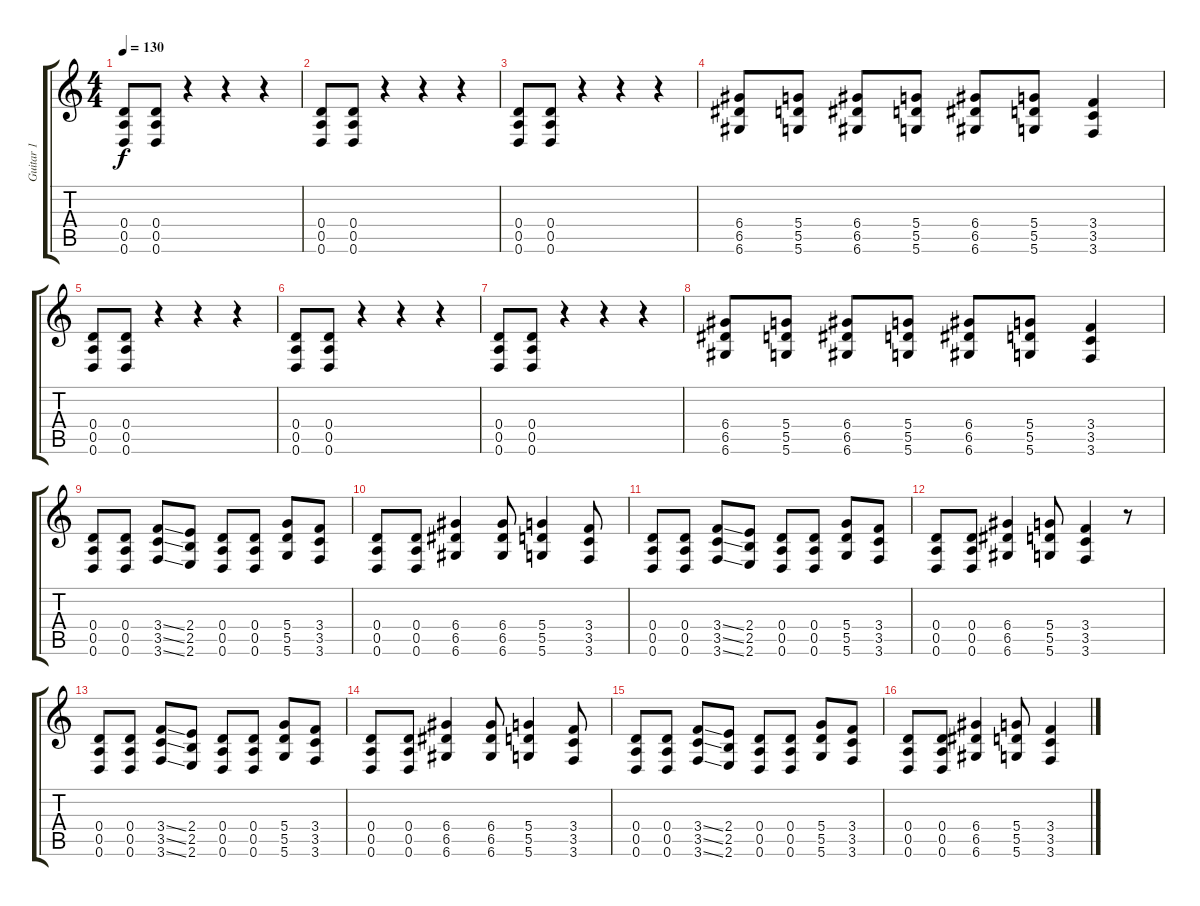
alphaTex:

\track ("Guitar 1" "Guitar 1") {instrument overdrivenguitar}
\staff {score tabs}
\tuning (E4 B3 G3 D3 A2 D2) {hide}
\ts (4 4)
\tempo 130
\clef g2
\ks c
(0.4 0.5 0.6).8{dy f instrument overdrivenguitar} (0.4 0.5 0.6).8 r.4 r.4 r.4 |
(0.4 0.5 0.6).8 (0.4 0.5 0.6).8 r.4 r.4 r.4 |
(0.4 0.5 0.6).8 (0.4 0.5 0.6).8 r.4 r.4 r.4 |
(6.4 6.5 6.6).8 (5.4 5.5 5.6).8 (6.4 6.5 6.6).8 (5.4 5.5 5.6).8 (6.4 6.5 6.6).8 (5.4 5.5 5.6).8 (3.4 3.5 3.6).4 |
(0.4 0.5 0.6).8 (0.4 0.5 0.6).8 r.4 r.4 r.4 |
(0.4 0.5 0.6).8 (0.4 0.5 0.6).8 r.4 r.4 r.4 |
(0.4 0.5 0.6).8 (0.4 0.5 0.6).8 r.4 r.4 r.4 |
(6.4 6.5 6.6).8 (5.4 5.5 5.6).8 (6.4 6.5 6.6).8 (5.4 5.5 5.6).8 (6.4 6.5 6.6).8 (5.4 5.5 5.6).8 (3.4 3.5 3.6).4 |
(0.4 0.5 0.6).8 (0.4 0.5 0.6).8 (3.4{ss} 3.5{ss} 3.6{ss}).8 (2.4 2.5 2.6).8 (0.4 0.5 0.6).8 (0.4 0.5 0.6).8 (5.4 5.5 5.6).8 (3.4 3.5 3.6).8 |
(0.4 0.5 0.6).8 (0.4 0.5 0.6).8 (6.4 6.5 6.6).4 (6.4 6.5 6.6).8 (5.4 5.5 5.6).4 (3.4 3.5 3.6).8 |
(0.4 0.5 0.6).8 (0.4 0.5 0.6).8 (3.4{ss} 3.5{ss} 3.6{ss}).8 (2.4 2.5 2.6).8 (0.4 0.5 0.6).8 (0.4 0.5 0.6).8 (5.4 5.5 5.6).8 (3.4 3.5 3.6).8 |
(0.4 0.5 0.6).8 (0.4 0.5 0.6).8 (6.4 6.5 6.6).4 (5.4 5.5 5.6).8 (3.4 3.5 3.6).4 r.8 |
(0.4 0.5 0.6).8 (0.4 0.5 0.6).8 (3.4{ss} 3.5{ss} 3.6{ss}).8 (2.4 2.5 2.6).8 (0.4 0.5 0.6).8 (0.4 0.5 0.6).8 (5.4 5.5 5.6).8 (3.4 3.5 3.6).8 |
(0.4 0.5 0.6).8 (0.4 0.5 0.6).8 (6.4 6.5 6.6).4 (6.4 6.5 6.6).8 (5.4 5.5 5.6).4 (3.4 3.5 3.6).8 |
(0.4 0.5 0.6).8 (0.4 0.5 0.6).8 (3.4{ss} 3.5{ss} 3.6{ss}).8 (2.4 2.5 2.6).8 (0.4 0.5 0.6).8 (0.4 0.5 0.6).8 (5.4 5.5 5.6).8 (3.4 3.5 3.6).8 |
(0.4 0.5 0.6).8 (0.4 0.5 0.6).8 (6.4 6.5 6.6).4 (5.4 5.5 5.6).8 (3.4 3.5 3.6).4
